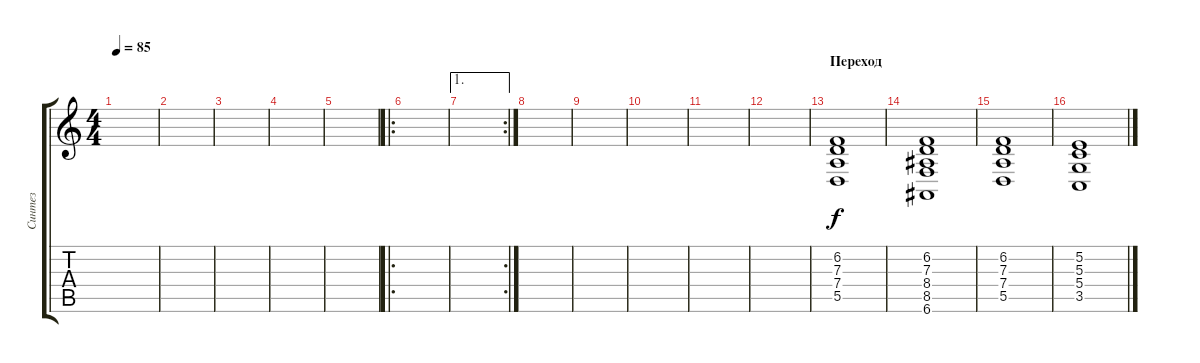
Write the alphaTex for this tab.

\track ("Синтез" "Синтез") {instrument pad4choir}
\staff {score tabs}
\tuning (E4 B3 G3 D3 A2 E2) {hide}
\ts (4 4)
\tempo 85
\clef g2
\ks c
|
|
|
|
|
\ro
|
\ae 1
\rc 2
|
|
|
|
|
|
\section ("" "Переход")
(6.2 7.3 7.4 5.5).1{volume 10 instrument stringensemble1} |
(6.2 7.3 8.4 8.5 6.6).1 |
(6.2 7.3 7.4 5.5).1{volume 10 instrument stringensemble1} |
(5.2 5.3 5.4 3.5).1
